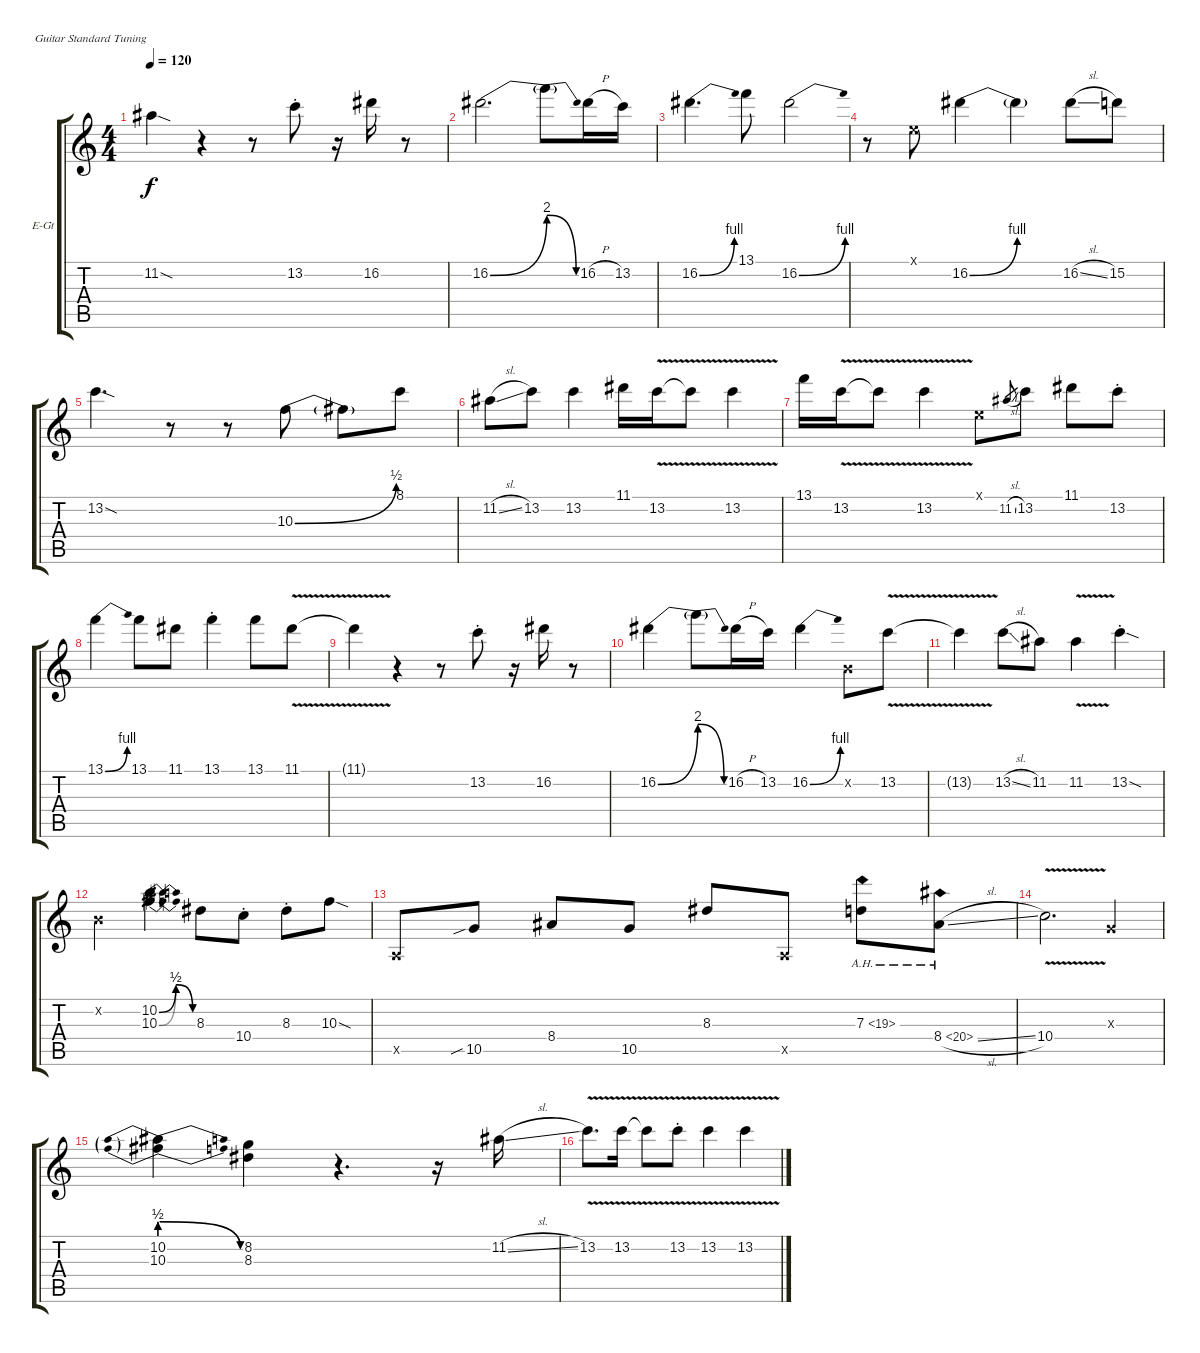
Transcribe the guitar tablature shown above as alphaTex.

\defaultSystemsLayout 4
\bracketExtendMode groupsimilarinstruments
\firstSystemTrackNameOrientation horizontal
\otherSystemsTrackNameOrientation horizontal
\track ("Electric Guitar" "E-Gt") {multiBarRest instrument overdrivenguitar}
\staff {score tabs}
\tuning (E4 B3 G3 D3 A2 E2)
\ts (4 4)
\tempo 120
\clef g2
\ks c
11.2{be (hold 0 0 60 0) sod t}.4{dy f} r.4 r.8 13.2{st}.8 r.16 16.2.16 r.8 |
16.2{be (bend 0 0 26.4 8)}.2{d} 16.2{be (release 0 8 33 0) t}.8 16.2{h}.16 13.2.16 |
16.2{be (bend 0 0 59.4 4)}.4{d} 13.1.8 16.2{be (bend 0 0 8.4 4)}.2 |
r.8 0.1{x}.8 16.2{be (bend 0 0 15 4)}.4 16.2{be (hold 0 0 60 0) t}.4 16.2{sl}.8 15.2.8 |
13.2{sod}.4{d} r.8 r.8 10.3{be (bend 0 0 29.4 2)}.8 10.3{t}.8 8.1.8 |
11.2{sl}.8 13.2.8 13.2.4 11.1.16 13.2{v}.16 13.2{v t}.8 13.2{v}.4 |
13.1.16 13.2{v}.16 13.2{v t}.8 13.2{v}.4 0.1{x}.8 11.2{sl}.8{gr} 13.2.8 11.1.8 13.2{st}.8 |
13.1{be (bend 0 0 15 4)}.4 13.1.8 11.1.8 13.1{st}.4 13.1.8 11.1{v}.8 |
11.1{v t}.4 r.4 r.8 13.2{st}.8 r.16 16.2.16 r.8 |
16.2{be (bend 0 0 26.4 8)}.4 16.2{be (release 0 8 33 0) t}.8 16.2{h}.16 13.2.16 16.2{be (bend 0 0 59.4 4)}.4 0.2{x}.8 13.2{v}.8 |
13.2{v t}.4 13.2{sl}.8 11.2.8 11.2{v}.4 13.2{sod st}.4 |
0.2{x}.4 (10.3{be (bendrelease 0 0 30.599999999999998 2 30.599999999999998 2 59.4 0)} 10.2{be (bendrelease 0 0 30 2 30 2 59.4 0)}).4 8.3.8 10.4{st}.8 8.3{st}.8 10.3{sod}.8 |
0.5{x}.8 10.5{sib}.8 8.4.8 10.5.8 8.3.8 0.5{x}.8 7.3{ah 12}.8 8.4{ah 12 sl}.8 |
10.4{v}.2{d} 0.3{x}.4 |
(10.3{be (prebendrelease 0 2 59.4 0)} 10.2{be (prebendrelease 0 2 59.4 0)}).4 (8.3 8.2).4 r.4{d} r.16 11.2{sl}.16 |
13.2{v}.8{d} 13.2{v}.16 13.2{v t}.8 13.2{v st}.8 13.2{v}.4 13.2{v}.4
